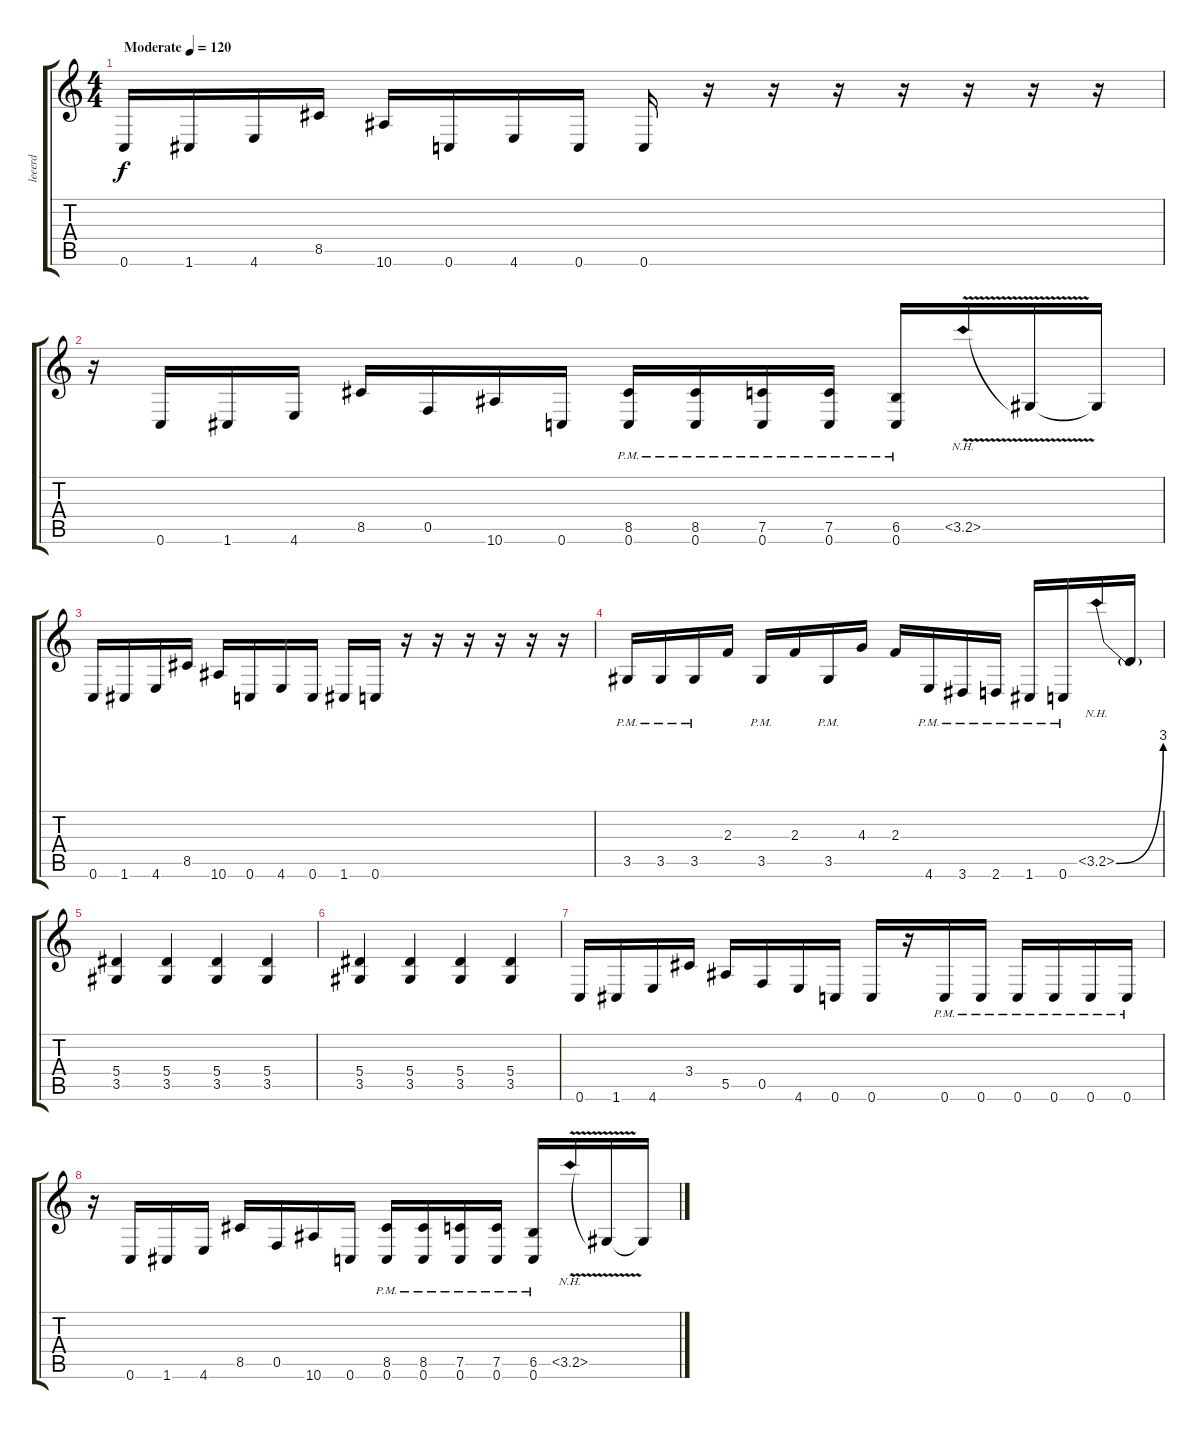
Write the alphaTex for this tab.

\track ("leeerd" "leeerd") {instrument distortionguitar}
\staff {score tabs}
\tuning (C4 G3 Eb3 Bb2 F2 C2) {hide}
\ts (4 4)
\tempo (120 "Moderate")
\clef g2
\ks c
0.6.16{dy f instrument distortionguitar} 1.6.16 4.6.16 8.5.16 10.6.16 0.6.16 4.6.16 0.6.16 0.6.16 r.16 r.16 r.16 r.16 r.16 r.16 r.16 |
r.16 0.6.16 1.6.16 4.6.16 8.5.16 0.5.16 10.6.16 0.6.16 (8.5{pm} 0.6{pm}).16 (8.5{pm} 0.6{pm}).16 (7.5{pm} 0.6{pm}).16 (7.5{pm} 0.6{pm}).16 (6.5{pm} 0.6{pm}).16 3.5{nh v}.16 3.5{t}.16 3.5{t}.16 |
0.6.16 1.6.16 4.6.16 8.5.16 10.6.16 0.6.16 4.6.16 0.6.16 1.6.16 0.6.16 r.16 r.16 r.16 r.16 r.16 r.16 |
3.5{pm}.16 3.5{pm}.16 3.5{pm}.16 2.3.16 3.5{pm}.16 2.3.16 3.5{pm}.16 4.3.16 2.3.16 4.6{pm}.16 3.6{pm}.16 2.6{pm}.16 1.6{pm}.16 0.6{pm}.16 3.5{be (bend 0 0 60 12) nh}.16 3.5{t}.16 |
(5.4 3.5).4 (5.4 3.5).4 (5.4 3.5).4 (5.4 3.5).4 |
(5.4 3.5).4 (5.4 3.5).4 (5.4 3.5).4 (5.4 3.5).4 |
0.6.16 1.6.16 4.6.16 3.4.16 5.5.16 0.5.16 4.6.16 0.6.16 0.6.16 r.16 0.6{pm}.16 0.6{pm}.16 0.6{pm}.16 0.6{pm}.16 0.6{pm}.16 0.6{pm}.16 |
r.16 0.6.16 1.6.16 4.6.16 8.5.16 0.5.16 10.6.16 0.6.16 (8.5{pm} 0.6{pm}).16 (8.5{pm} 0.6{pm}).16 (7.5{pm} 0.6{pm}).16 (7.5{pm} 0.6{pm}).16 (6.5{pm} 0.6{pm}).16 3.5{nh v}.16 3.5{t}.16 3.5{t}.16
